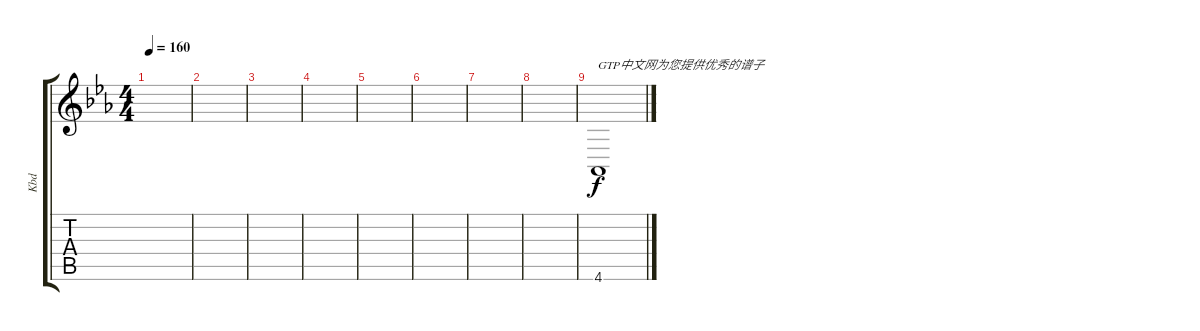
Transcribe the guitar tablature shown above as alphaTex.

\track ("Kbd" "Kbd") {instrument pad2warm}
\staff {score tabs}
\tuning (E4 B3 G3 D3 A2 E2) {hide}
\ts (4 4)
\tempo 160
\clef g2
\ks eb
|
|
|
|
|
|
|
|
4.6.1{txt "GTP中文网为您提供优秀的谱子" volume 7}
